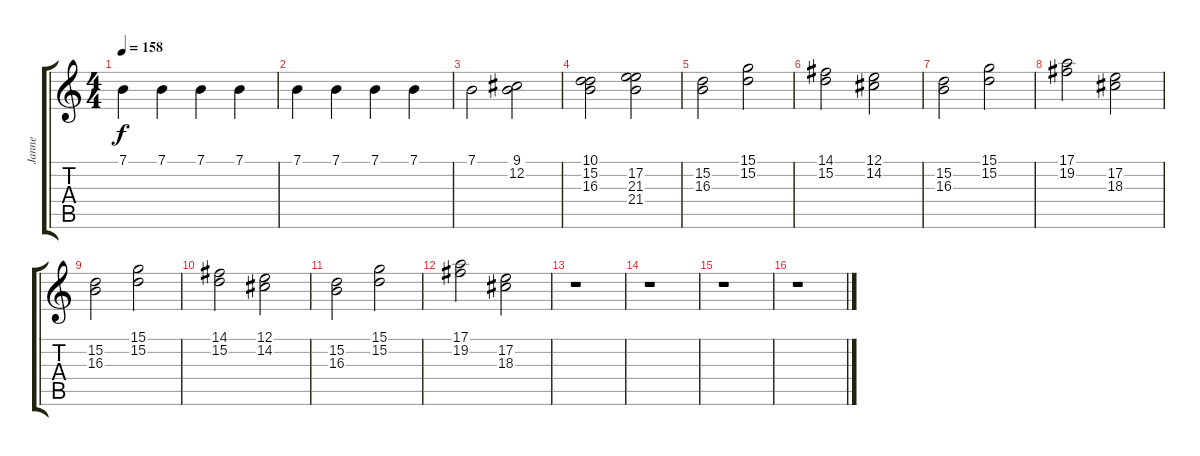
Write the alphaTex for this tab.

\track ("Janne" "Janne") {instrument synthstrings2}
\staff {score tabs}
\tuning (E4 B3 G3 D3 A2 D2) {hide}
\ts (4 4)
\tempo 158
\clef g2
\ks c
7.1.4{dy f} 7.1.4 7.1.4 7.1.4 |
7.1.4 7.1.4 7.1.4 7.1.4 |
7.1.2 (9.1 12.2).2 |
(10.1 15.2 16.3).2 (17.2 21.3 21.4).2 |
(15.2 16.3).2 (15.1 15.2).2 |
(14.1 15.2).2 (12.1 14.2).2 |
(15.2 16.3).2 (15.1 15.2).2 |
(17.1 19.2).2 (17.2 18.3).2 |
(15.2 16.3).2 (15.1 15.2).2 |
(14.1 15.2).2 (12.1 14.2).2 |
(15.2 16.3).2 (15.1 15.2).2 |
(17.1 19.2).2 (17.2 18.3).2 |
r.1 |
r.1 |
r.1 |
r.1
